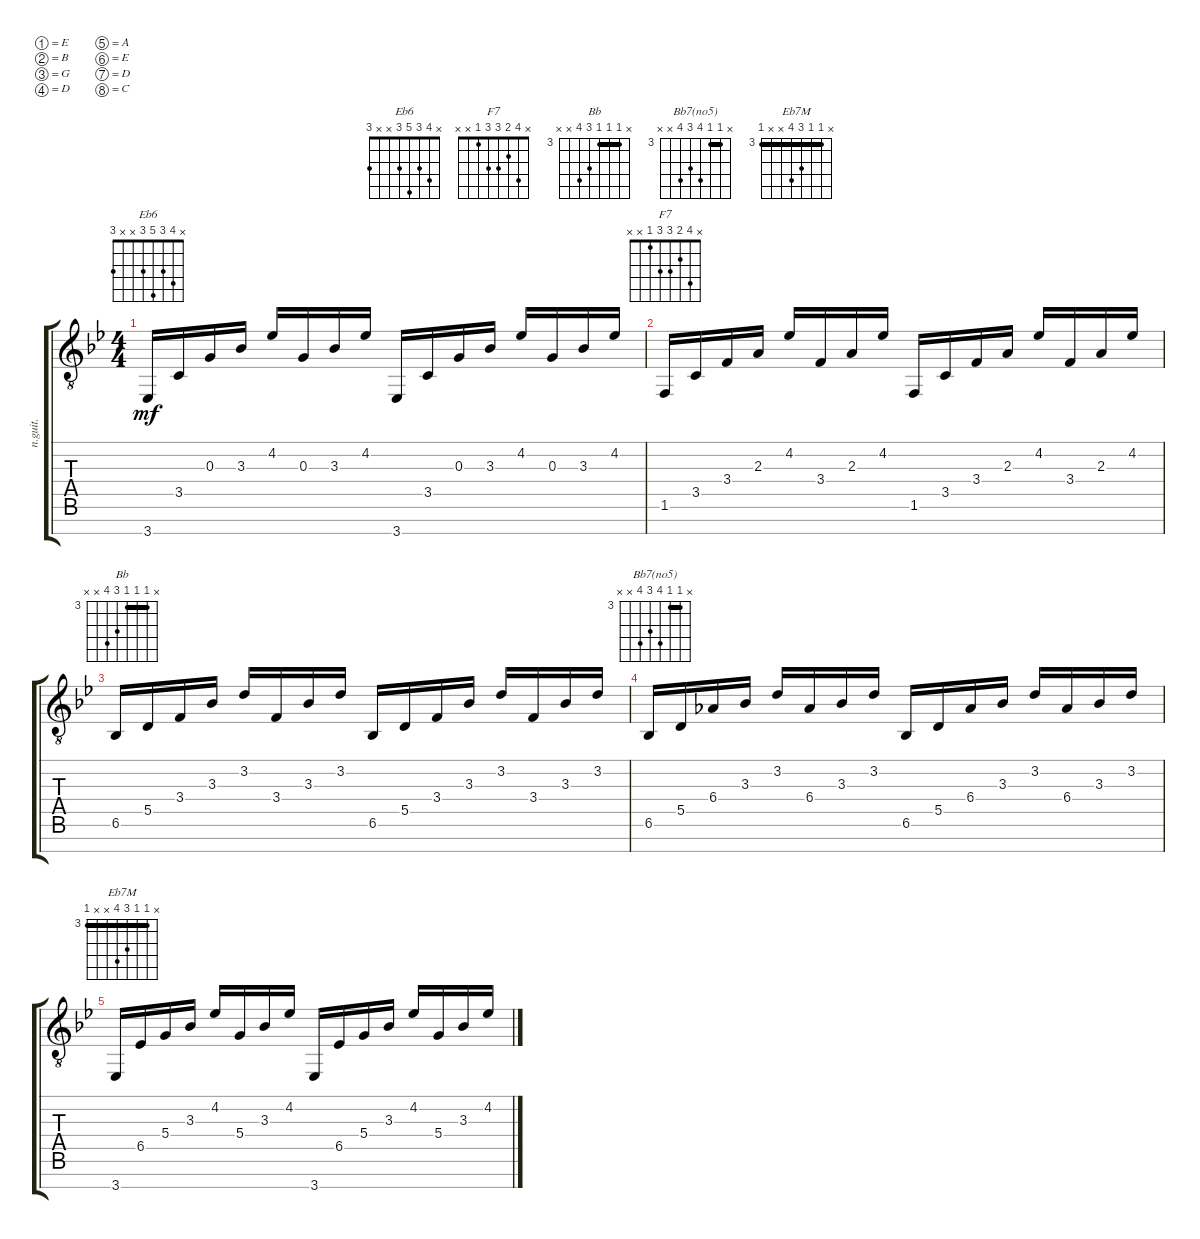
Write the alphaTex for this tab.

\defaultSystemsLayout 4
\bracketExtendMode groupsimilarinstruments
\useSystemSignSeparator
\otherSystemsTrackNameOrientation horizontal
\chordDiagramsInScore
\track ("Guitarra" "n.guit.") {instrument acousticguitarnylon}
\staff {score tabs}
\tuning (E4 B3 G3 D3 A2 E2 D2 C2)
\displaytranspose 0
\chord ("Eb6" x 4 3 5 3 x x 3)
\chord ("F7" x 4 2 3 3 1 x x) {barre 2}
\chord ("Bb" x 3 3 3 5 6 x x) {firstfret 3 barre (3 3)}
\chord ("Bb7(no5)" x 3 3 6 5 6 x x) {firstfret 3 barre 3}
\chord ("Eb7M" x 3 3 5 6 x x 3) {firstfret 3 barre (3 3)}
\ts (4 4)
\tempo (60 hide)
\clef g2
\ottava 8vb
\ks bb
3.8{acc b}.16{ch "Eb6" dy mf beam Up} 3.5{acc forcenatural}.16{beam Up} 0.3{acc forcenatural}.16{beam Up} 3.3{acc b}.16{beam Up} 4.2{acc b}.16{beam Up} 0.3{acc forcenatural}.16{beam Up} 3.3{acc b}.16{beam Up} 4.2{acc b}.16{beam Up} 3.8{acc b}.16{beam Up} 3.5{acc forcenatural}.16{beam Up} 0.3{acc forcenatural}.16{beam Up} 3.3{acc b}.16{beam Up} 4.2{acc b}.16{beam Up} 0.3{acc forcenatural}.16{beam Up} 3.3{acc b}.16{beam Up} 4.2{acc b}.16{beam Up} |
1.6{acc forcenatural}.16{ch "F7" beam Up} 3.5{acc forcenatural}.16{beam Up} 3.4{acc forcenatural}.16{beam Up} 2.3{acc forcenatural}.16{beam Up} 4.2{acc b}.16{beam Up} 3.4{acc forcenatural}.16{beam Up} 2.3{acc forcenatural}.16{beam Up} 4.2{acc b}.16{beam Up} 1.6{acc forcenatural}.16{beam Up} 3.5{acc forcenatural}.16{beam Up} 3.4{acc forcenatural}.16{beam Up} 2.3{acc forcenatural}.16{beam Up} 4.2{acc b}.16{beam Up} 3.4{acc forcenatural}.16{beam Up} 2.3{acc forcenatural}.16{beam Up} 4.2{acc b}.16{beam Up} |
6.6{acc b}.16{ch "Bb" beam Up} 5.5{acc forcenatural}.16{beam Up} 3.4{acc forcenatural}.16{beam Up} 3.3{acc b}.16{beam Up} 3.2{acc forcenatural}.16{beam Up} 3.4{acc forcenatural}.16{beam Up} 3.3{acc b}.16{beam Up} 3.2{acc forcenatural}.16{beam Up} 6.6{acc b}.16{beam Up} 5.5{acc forcenatural}.16{beam Up} 3.4{acc forcenatural}.16{beam Up} 3.3{acc b}.16{beam Up} 3.2{acc forcenatural}.16{beam Up} 3.4{acc forcenatural}.16{beam Up} 3.3{acc b}.16{beam Up} 3.2{acc forcenatural}.16{beam Up} |
6.6{acc b}.16{ch "Bb7(no5)" beam Up} 5.5{acc forcenatural}.16{beam Up} 6.4{acc b}.16{beam Up} 3.3{acc b}.16{beam Up} 3.2{acc forcenatural}.16{beam Up} 6.4{acc b}.16{beam Up} 3.3{acc b}.16{beam Up} 3.2{acc forcenatural}.16{beam Up} 6.6{acc b}.16{beam Up} 5.5{acc forcenatural}.16{beam Up} 6.4{acc b}.16{beam Up} 3.3{acc b}.16{beam Up} 3.2{acc forcenatural}.16{beam Up} 6.4{acc b}.16{beam Up} 3.3{acc b}.16{beam Up} 3.2{acc forcenatural}.16{beam Up} |
3.8{acc b}.16{ch "Eb7M" beam Up} 6.5{acc b}.16{beam Up} 5.4{acc forcenatural}.16{beam Up} 3.3{acc b}.16{beam Up} 4.2{acc b}.16{beam Up} 5.4{acc forcenatural}.16{beam Up} 3.3{acc b}.16{beam Up} 4.2{acc b}.16{beam Up} 3.8{acc b}.16{beam Up} 6.5{acc b}.16{beam Up} 5.4{acc forcenatural}.16{beam Up} 3.3{acc b}.16{beam Up} 4.2{acc b}.16{beam Up} 5.4{acc forcenatural}.16{beam Up} 3.3{acc b}.16{beam Up} 4.2{acc b}.16{beam Up}
